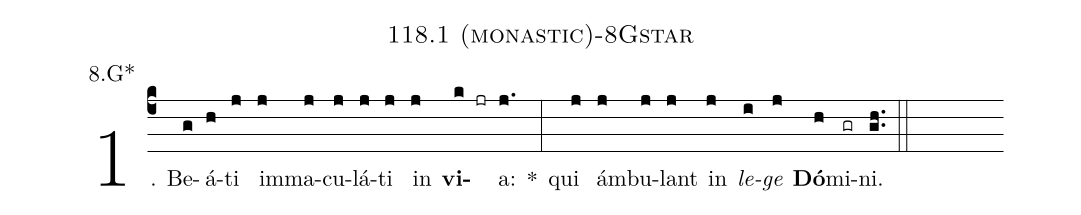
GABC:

name: 118.1 (monastic)-8Gstar;
annotation: 8.G*;
%%
(c4)1. Be(g)á(h)ti(j) im(j)ma(j)cu(j)lá(j)ti(j) in(j) <b>vi</b>(k jr)a:(j.) *(:) qui(j) ám(j)bu(j)lant(j) in(j) <i>le</i>(i)<i>ge</i>(j) <b>Dó</b>(h)mi(gr)ni.(gh..) (::)
